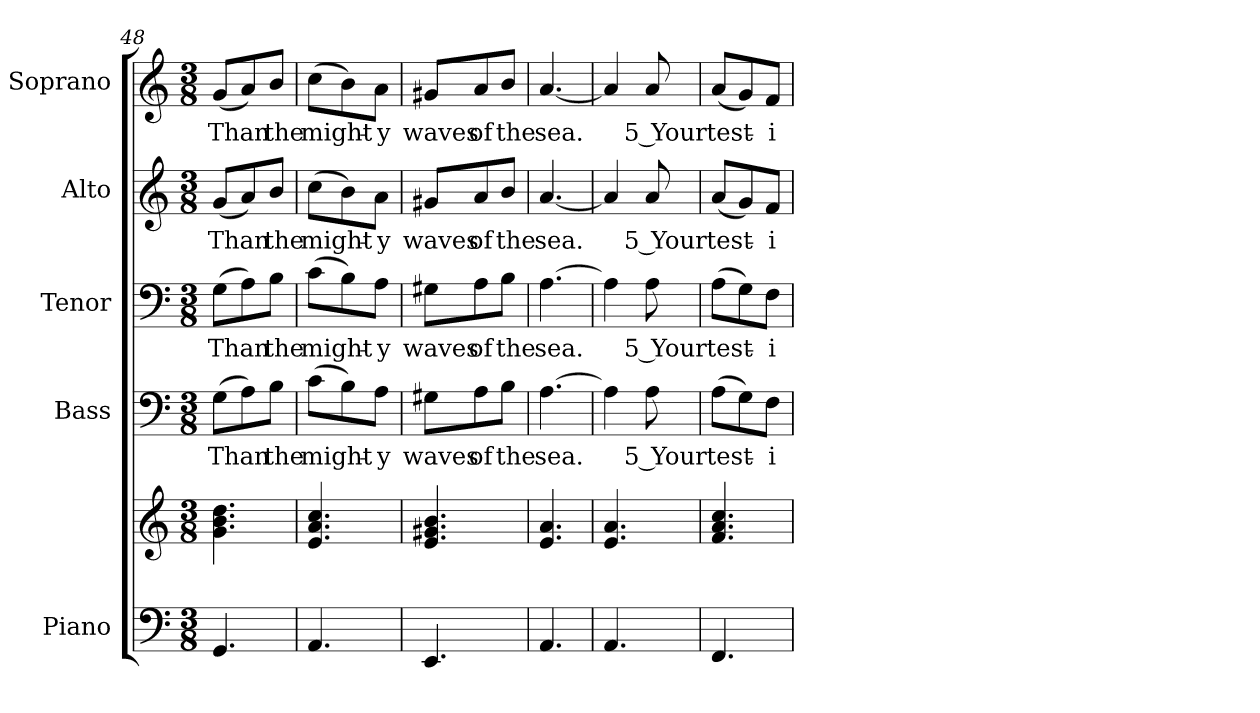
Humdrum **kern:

**kern	**kern	**kern	**text	**kern	**text	**kern	**text	**kern	**text
*part5	*part5	*part4	*part4	*part3	*part3	*part2	*part2	*part1	*part1
*staff6	*staff5	*staff4	*staff4	*staff3	*staff3	*staff2	*staff2	*staff1	*staff1
*I"Piano	*	*I"Bass	*	*I"Tenor	*	*I"Alto	*	*I"Soprano	*
*I'Pno.	*	*I'B.	*	*I'T.	*	*I'A.	*	*I'S.	*
*clefF4	*clefG2	*clefF4	*	*clefF4	*	*clefG2	*	*clefG2	*
*k[]	*k[]	*k[]	*	*k[]	*	*k[]	*	*k[]	*
*C:	*C:	*C:	*	*C:	*	*C:	*	*C:	*
*M3/8	*M3/8	*M3/8	*	*M3/8	*	*M3/8	*	*M3/8	*
=48	=48	=48	=48	=48	=48	=48	=48	=48	=48
!	!	!	!LO:LY:b:color=#000000	!	!	!	!	!	!
!	!	!	!	!	!LO:LY:b:color=#000000	!	!	!	!
!	!	!	!	!	!	!	!LO:LY:b:color=#000000	!	!
!	!	!	!	!	!	!	!	!	!LO:LY:b:color=#000000
4.GGi/	4.gi\ 4.bi 4.ddi	(8Gi\L	Than	(8Gi\L	Than	(8gi/L	Than	(8gi/L	Than
.	.	8Ai\)	.	8Ai\)	.	8ai/)	.	8ai/)	.
!	!	!	!LO:LY:b:color=#000000	!	!	!	!	!	!
!	!	!	!	!	!LO:LY:b:color=#000000	!	!	!	!
!	!	!	!	!	!	!	!LO:LY:b:color=#000000	!	!
!	!	!	!	!	!	!	!	!	!LO:LY:b:color=#000000
.	.	8Bi\J	the	8Bi\J	the	8bi/J	the	8bi/J	the
!!LO:PB:g=z
=49	=49	=49	=49	=49	=49	=49	=49	=49	=49
!	!	!	!LO:LY:b:color=#000000	!	!	!	!	!	!
!	!	!	!	!	!LO:LY:b:color=#000000	!	!	!	!
!	!	!	!	!	!	!	!LO:LY:b:color=#000000	!	!
!	!	!	!	!	!	!	!	!	!LO:LY:b:color=#000000
4.AAi/	4.ei/ 4.ai 4.cci	(8ci\L	might-	(8ci\L	might-	(8cci\L	might-	(8cci\L	might-
.	.	8Bi\)	.	8Bi\)	.	8bi\)	.	8bi\)	.
!	!	!	!LO:LY:b:color=#000000	!	!	!	!	!	!
!	!	!	!	!	!LO:LY:b:color=#000000	!	!	!	!
!	!	!	!	!	!	!	!LO:LY:b:color=#000000	!	!
!	!	!	!	!	!	!	!	!	!LO:LY:b:color=#000000
.	.	8Ai\J	-y	8Ai\J	-y	8ai\J	-y	8ai\J	-y
=50	=50	=50	=50	=50	=50	=50	=50	=50	=50
!	!	!	!LO:LY:b:color=#000000	!	!	!	!	!	!
!	!	!	!	!	!LO:LY:b:color=#000000	!	!	!	!
!	!	!	!	!	!	!	!LO:LY:b:color=#000000	!	!
!	!	!	!	!	!	!	!	!	!LO:LY:b:color=#000000
4.EEi/	4.ei/ 4.g#Xi 4.bi	8G#Xi\L	waves	8G#Xi\L	waves	8g#Xi/L	waves	8g#Xi/L	waves
!	!	!	!LO:LY:b:color=#000000	!	!	!	!	!	!
!	!	!	!	!	!LO:LY:b:color=#000000	!	!	!	!
!	!	!	!	!	!	!	!LO:LY:b:color=#000000	!	!
!	!	!	!	!	!	!	!	!	!LO:LY:b:color=#000000
.	.	8Ai\	of	8Ai\	of	8ai/	of	8ai/	of
!	!	!	!LO:LY:b:color=#000000	!	!	!	!	!	!
!	!	!	!	!	!LO:LY:b:color=#000000	!	!	!	!
!	!	!	!	!	!	!	!LO:LY:b:color=#000000	!	!
!	!	!	!	!	!	!	!	!	!LO:LY:b:color=#000000
.	.	8Bi\J	the	8Bi\J	the	8bi/J	the	8bi/J	the
=51	=51	=51	=51	=51	=51	=51	=51	=51	=51
!	!	!	!LO:LY:b:color=#000000	!	!	!	!	!	!
!	!	!	!	!	!LO:LY:b:color=#000000	!	!	!	!
!	!	!	!	!	!	!	!LO:LY:b:color=#000000	!	!
!	!	!	!	!	!	!	!	!	!LO:LY:b:color=#000000
4.AAi/	4.ei/ 4.ai	[>4.Ai\	sea.	[>4.Ai\	sea.	[<4.ai/	sea.	[<4.ai/	sea.
!!LO:PB:g=z
=52	=52	=52	=52	=52	=52	=52	=52	=52	=52
4.AAi/	4.ei/ 4.ai	4Ai\]	.	4Ai\]	.	4ai/]	.	4ai/]	.
!	!	!	!LO:LY:b:color=#000000	!	!	!	!	!	!
!	!	!	!	!	!LO:LY:b:color=#000000	!	!	!	!
!	!	!	!	!	!	!	!LO:LY:b:color=#000000	!	!
!	!	!	!	!	!	!	!	!	!LO:LY:b:color=#000000
.	.	8Ai\	5 Your	8Ai\	5 Your	8ai/	5 Your	8ai/	5 Your
=53	=53	=53	=53	=53	=53	=53	=53	=53	=53
!	!	!	!LO:LY:b:color=#000000	!	!	!	!	!	!
!	!	!	!	!	!LO:LY:b:color=#000000	!	!	!	!
!	!	!	!	!	!	!	!LO:LY:b:color=#000000	!	!
!	!	!	!	!	!	!	!	!	!LO:LY:b:color=#000000
4.FFi/	4.fi/ 4.ai 4.cci	(8Ai\L	test-	(8Ai\L	test-	(8ai/L	test-	(8ai/L	test-
.	.	8Gi\)	.	8Gi\)	.	8gi/)	.	8gi/)	.
!	!	!	!LO:LY:b:color=#000000	!	!	!	!	!	!
!	!	!	!	!	!LO:LY:b:color=#000000	!	!	!	!
!	!	!	!	!	!	!	!LO:LY:b:color=#000000	!	!
!	!	!	!	!	!	!	!	!	!LO:LY:b:color=#000000
.	.	8Fi\J	-i-	8Fi\J	-i-	8fi/J	-i-	8fi/J	-i-
=	=	=	=	=	=	=	=	=	=
*-	*-	*-	*-	*-	*-	*-	*-	*-	*-
